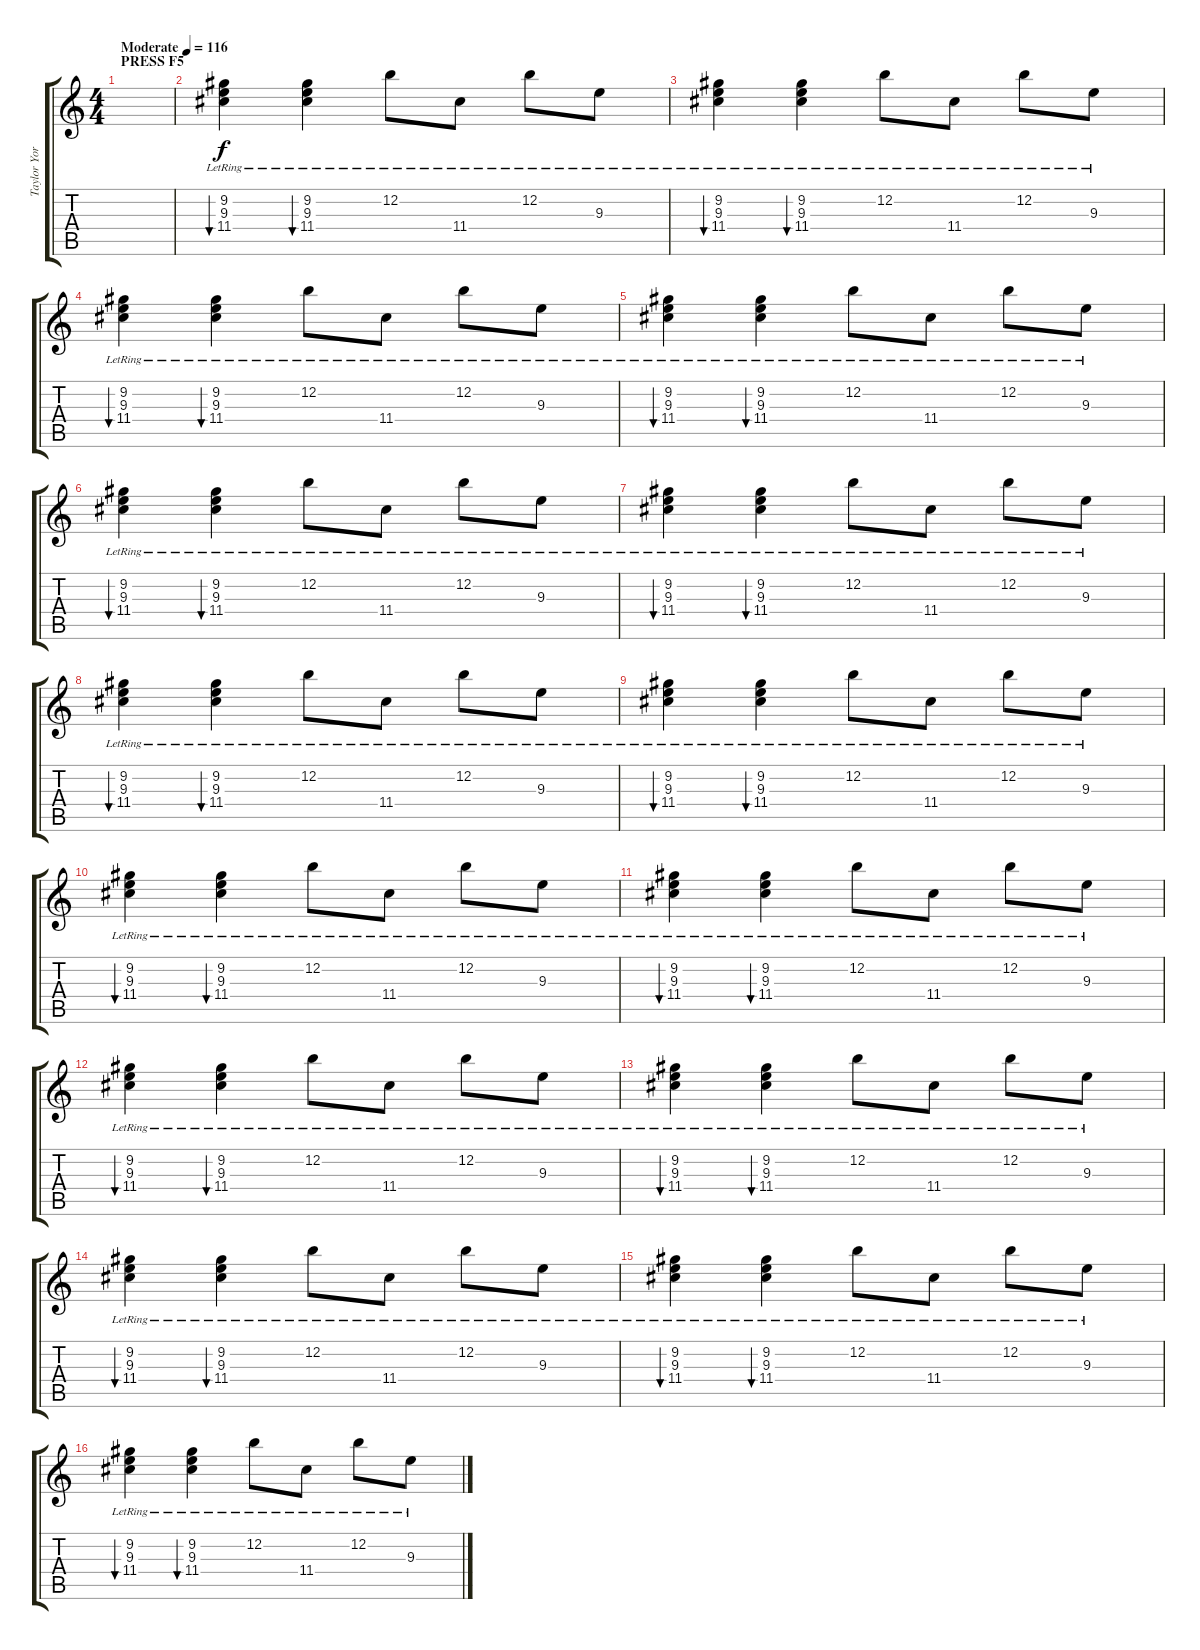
\track ("Taylor York" "Taylor Yor") {instrument electricguitarjazz}
\staff {score tabs}
\tuning (E4 B3 G3 D3 A2 E2) {hide}
\ts (4 4)
\section ("" "PRESS F5")
\tempo (116 "Moderate")
\clef g2
\ks c
|
(9.2{lr} 9.3{lr} 11.4{lr}).4{bu 480} (9.2{lr} 9.3{lr} 11.4{lr}).4{bu 480} 12.2{lr}.8 11.4{lr}.8 12.2{lr}.8 9.3{lr}.8 |
(9.2{lr} 9.3{lr} 11.4{lr}).4{bu 480} (9.2{lr} 9.3{lr} 11.4{lr}).4{bu 480} 12.2{lr}.8 11.4{lr}.8 12.2{lr}.8 9.3{lr}.8 |
(9.2{lr} 9.3{lr} 11.4{lr}).4{bu 480} (9.2{lr} 9.3{lr} 11.4{lr}).4{bu 480} 12.2{lr}.8 11.4{lr}.8 12.2{lr}.8 9.3{lr}.8 |
(9.2{lr} 9.3{lr} 11.4{lr}).4{bu 480} (9.2{lr} 9.3{lr} 11.4{lr}).4{bu 480} 12.2{lr}.8 11.4{lr}.8 12.2{lr}.8 9.3{lr}.8 |
(9.2{lr} 9.3{lr} 11.4{lr}).4{bu 480} (9.2{lr} 9.3{lr} 11.4{lr}).4{bu 480} 12.2{lr}.8 11.4{lr}.8 12.2{lr}.8 9.3{lr}.8 |
(9.2{lr} 9.3{lr} 11.4{lr}).4{bu 480} (9.2{lr} 9.3{lr} 11.4{lr}).4{bu 480} 12.2{lr}.8 11.4{lr}.8 12.2{lr}.8 9.3{lr}.8 |
(9.2{lr} 9.3{lr} 11.4{lr}).4{bu 480} (9.2{lr} 9.3{lr} 11.4{lr}).4{bu 480} 12.2{lr}.8 11.4{lr}.8 12.2{lr}.8 9.3{lr}.8 |
(9.2{lr} 9.3{lr} 11.4{lr}).4{bu 480} (9.2{lr} 9.3{lr} 11.4{lr}).4{bu 480} 12.2{lr}.8 11.4{lr}.8 12.2{lr}.8 9.3{lr}.8 |
(9.2{lr} 9.3{lr} 11.4{lr}).4{bu 480} (9.2{lr} 9.3{lr} 11.4{lr}).4{bu 480} 12.2{lr}.8 11.4{lr}.8 12.2{lr}.8 9.3{lr}.8 |
(9.2{lr} 9.3{lr} 11.4{lr}).4{bu 480} (9.2{lr} 9.3{lr} 11.4{lr}).4{bu 480} 12.2{lr}.8 11.4{lr}.8 12.2{lr}.8 9.3{lr}.8 |
(9.2{lr} 9.3{lr} 11.4{lr}).4{bu 480} (9.2{lr} 9.3{lr} 11.4{lr}).4{bu 480} 12.2{lr}.8 11.4{lr}.8 12.2{lr}.8 9.3{lr}.8 |
(9.2{lr} 9.3{lr} 11.4{lr}).4{bu 480} (9.2{lr} 9.3{lr} 11.4{lr}).4{bu 480} 12.2{lr}.8 11.4{lr}.8 12.2{lr}.8 9.3{lr}.8 |
(9.2{lr} 9.3{lr} 11.4{lr}).4{bu 480} (9.2{lr} 9.3{lr} 11.4{lr}).4{bu 480} 12.2{lr}.8 11.4{lr}.8 12.2{lr}.8 9.3{lr}.8 |
(9.2{lr} 9.3{lr} 11.4{lr}).4{bu 480} (9.2{lr} 9.3{lr} 11.4{lr}).4{bu 480} 12.2{lr}.8 11.4{lr}.8 12.2{lr}.8 9.3{lr}.8 |
(9.2{lr} 9.3{lr} 11.4{lr}).4{bu 480} (9.2{lr} 9.3{lr} 11.4{lr}).4{bu 480} 12.2{lr}.8 11.4{lr}.8 12.2{lr}.8 9.3{lr}.8
